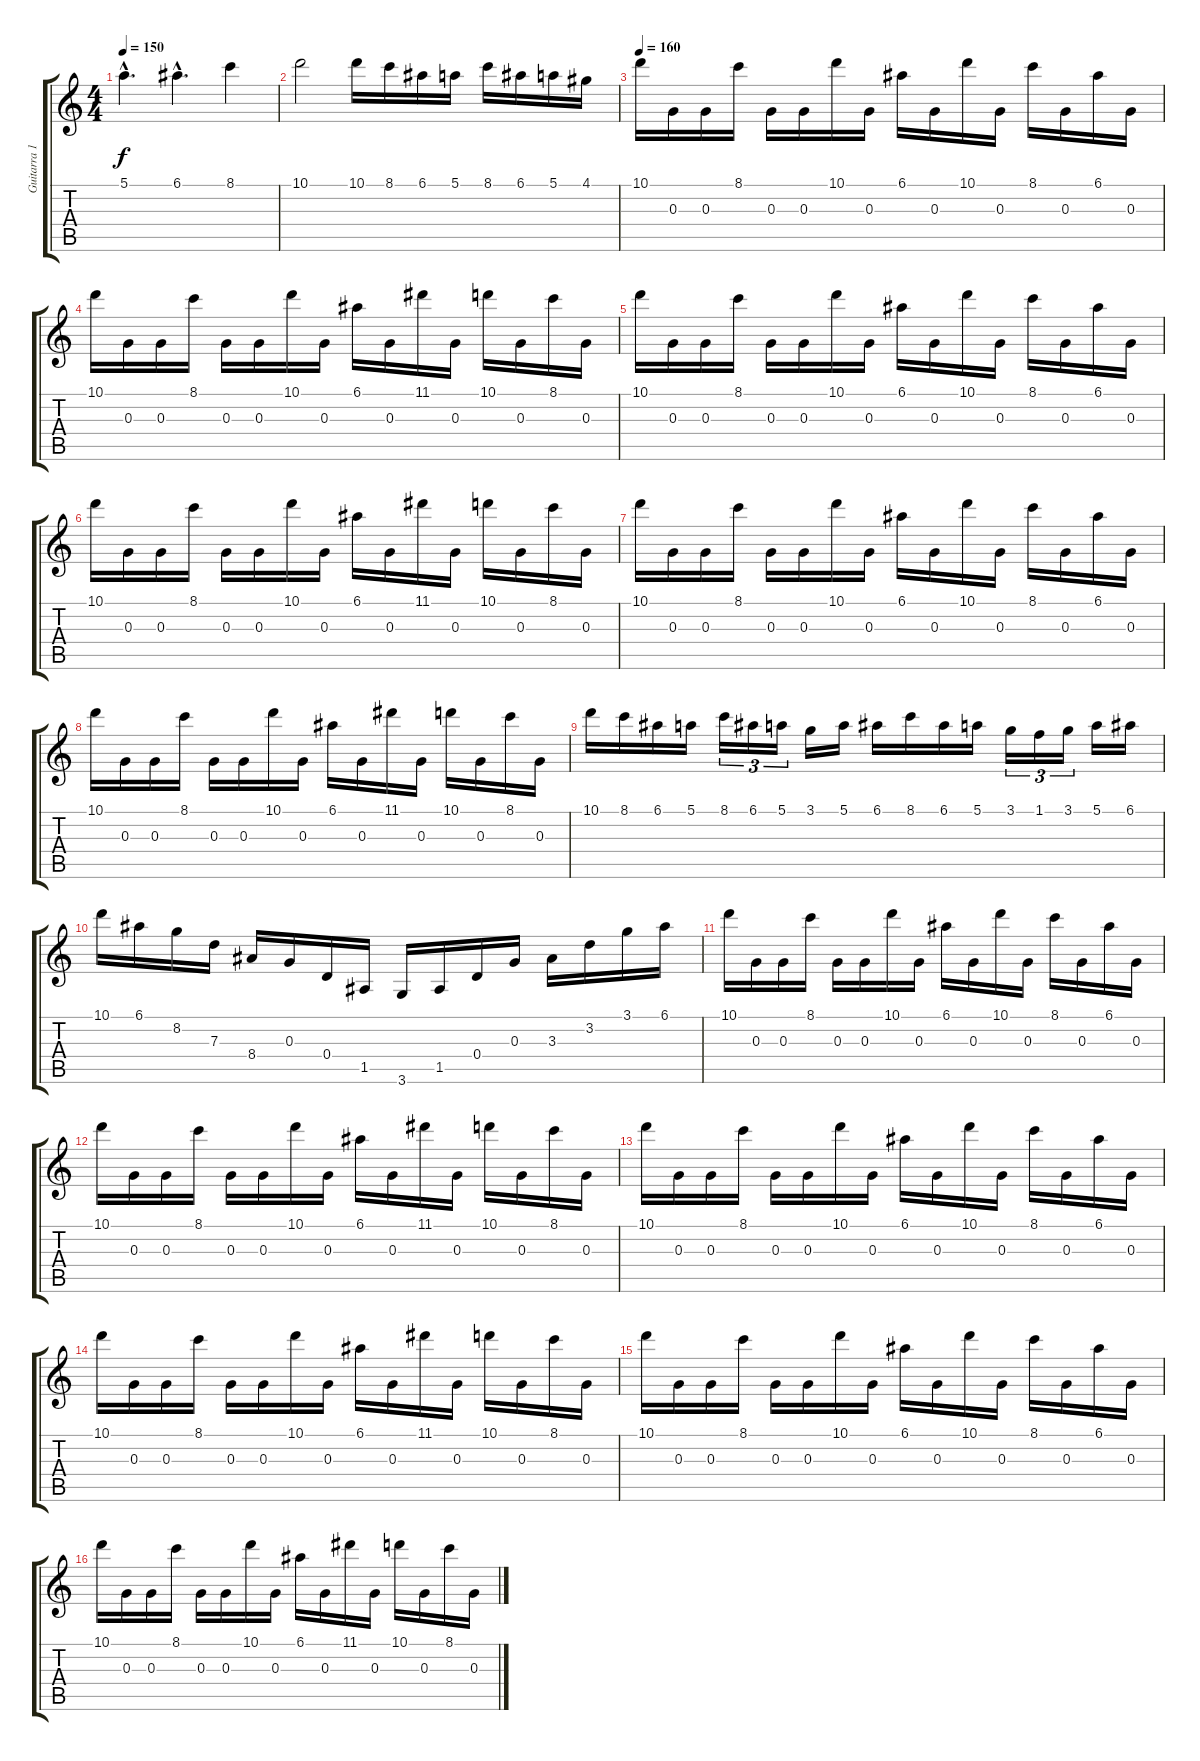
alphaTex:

\track ("Guitarra 1" "Guitarra 1") {instrument distortionguitar}
\staff {score tabs}
\tuning (E4 B3 G3 D3 A2 E2) {hide}
\ts (4 4)
\tempo 150
\clef g2
\ks c
5.1{hac}.4{d dy f} 6.1{hac}.4{d} 8.1.4 |
10.1.2 10.1.16 8.1.16 6.1.16 5.1.16 8.1.16 6.1.16 5.1.16 4.1.16 |
\tempo 160
10.1.16{balance 0} 0.3.16 0.3.16 8.1.16 0.3.16 0.3.16 10.1.16 0.3.16 6.1.16 0.3.16 10.1.16 0.3.16 8.1.16 0.3.16 6.1.16 0.3.16 |
10.1.16 0.3.16 0.3.16 8.1.16 0.3.16 0.3.16 10.1.16 0.3.16 6.1.16 0.3.16 11.1.16 0.3.16 10.1.16 0.3.16 8.1.16 0.3.16 |
10.1.16 0.3.16 0.3.16 8.1.16 0.3.16 0.3.16 10.1.16 0.3.16 6.1.16 0.3.16 10.1.16 0.3.16 8.1.16 0.3.16 6.1.16 0.3.16 |
10.1.16 0.3.16 0.3.16 8.1.16 0.3.16 0.3.16 10.1.16 0.3.16 6.1.16 0.3.16 11.1.16 0.3.16 10.1.16 0.3.16 8.1.16 0.3.16 |
10.1.16 0.3.16 0.3.16 8.1.16 0.3.16 0.3.16 10.1.16 0.3.16 6.1.16 0.3.16 10.1.16 0.3.16 8.1.16 0.3.16 6.1.16 0.3.16 |
10.1.16 0.3.16 0.3.16 8.1.16 0.3.16 0.3.16 10.1.16 0.3.16 6.1.16 0.3.16 11.1.16 0.3.16 10.1.16 0.3.16 8.1.16 0.3.16 |
10.1.16 8.1.16 6.1.16 5.1.16 8.1.16{tu (3 2)} 6.1.16{tu (3 2)} 5.1.16{tu (3 2)} 3.1.16 5.1.16 6.1.16 8.1.16 6.1.16 5.1.16 3.1.16{tu (3 2)} 1.1.16{tu (3 2)} 3.1.16{tu (3 2)} 5.1.16 6.1.16 |
10.1.16 6.1.16 8.2.16 7.3.16 8.4.16 0.3.16 0.4.16 1.5.16 3.6.16 1.5.16 0.4.16 0.3.16 3.3.16 3.2.16 3.1.16 6.1.16 |
10.1.16{balance 0} 0.3.16 0.3.16 8.1.16 0.3.16 0.3.16 10.1.16 0.3.16 6.1.16 0.3.16 10.1.16 0.3.16 8.1.16 0.3.16 6.1.16 0.3.16 |
10.1.16 0.3.16 0.3.16 8.1.16 0.3.16 0.3.16 10.1.16 0.3.16 6.1.16 0.3.16 11.1.16 0.3.16 10.1.16 0.3.16 8.1.16 0.3.16 |
10.1.16 0.3.16 0.3.16 8.1.16 0.3.16 0.3.16 10.1.16 0.3.16 6.1.16 0.3.16 10.1.16 0.3.16 8.1.16 0.3.16 6.1.16 0.3.16 |
10.1.16 0.3.16 0.3.16 8.1.16 0.3.16 0.3.16 10.1.16 0.3.16 6.1.16 0.3.16 11.1.16 0.3.16 10.1.16 0.3.16 8.1.16 0.3.16 |
10.1.16 0.3.16 0.3.16 8.1.16 0.3.16 0.3.16 10.1.16 0.3.16 6.1.16 0.3.16 10.1.16 0.3.16 8.1.16 0.3.16 6.1.16 0.3.16 |
10.1.16 0.3.16 0.3.16 8.1.16 0.3.16 0.3.16 10.1.16 0.3.16 6.1.16 0.3.16 11.1.16 0.3.16 10.1.16 0.3.16 8.1.16 0.3.16
